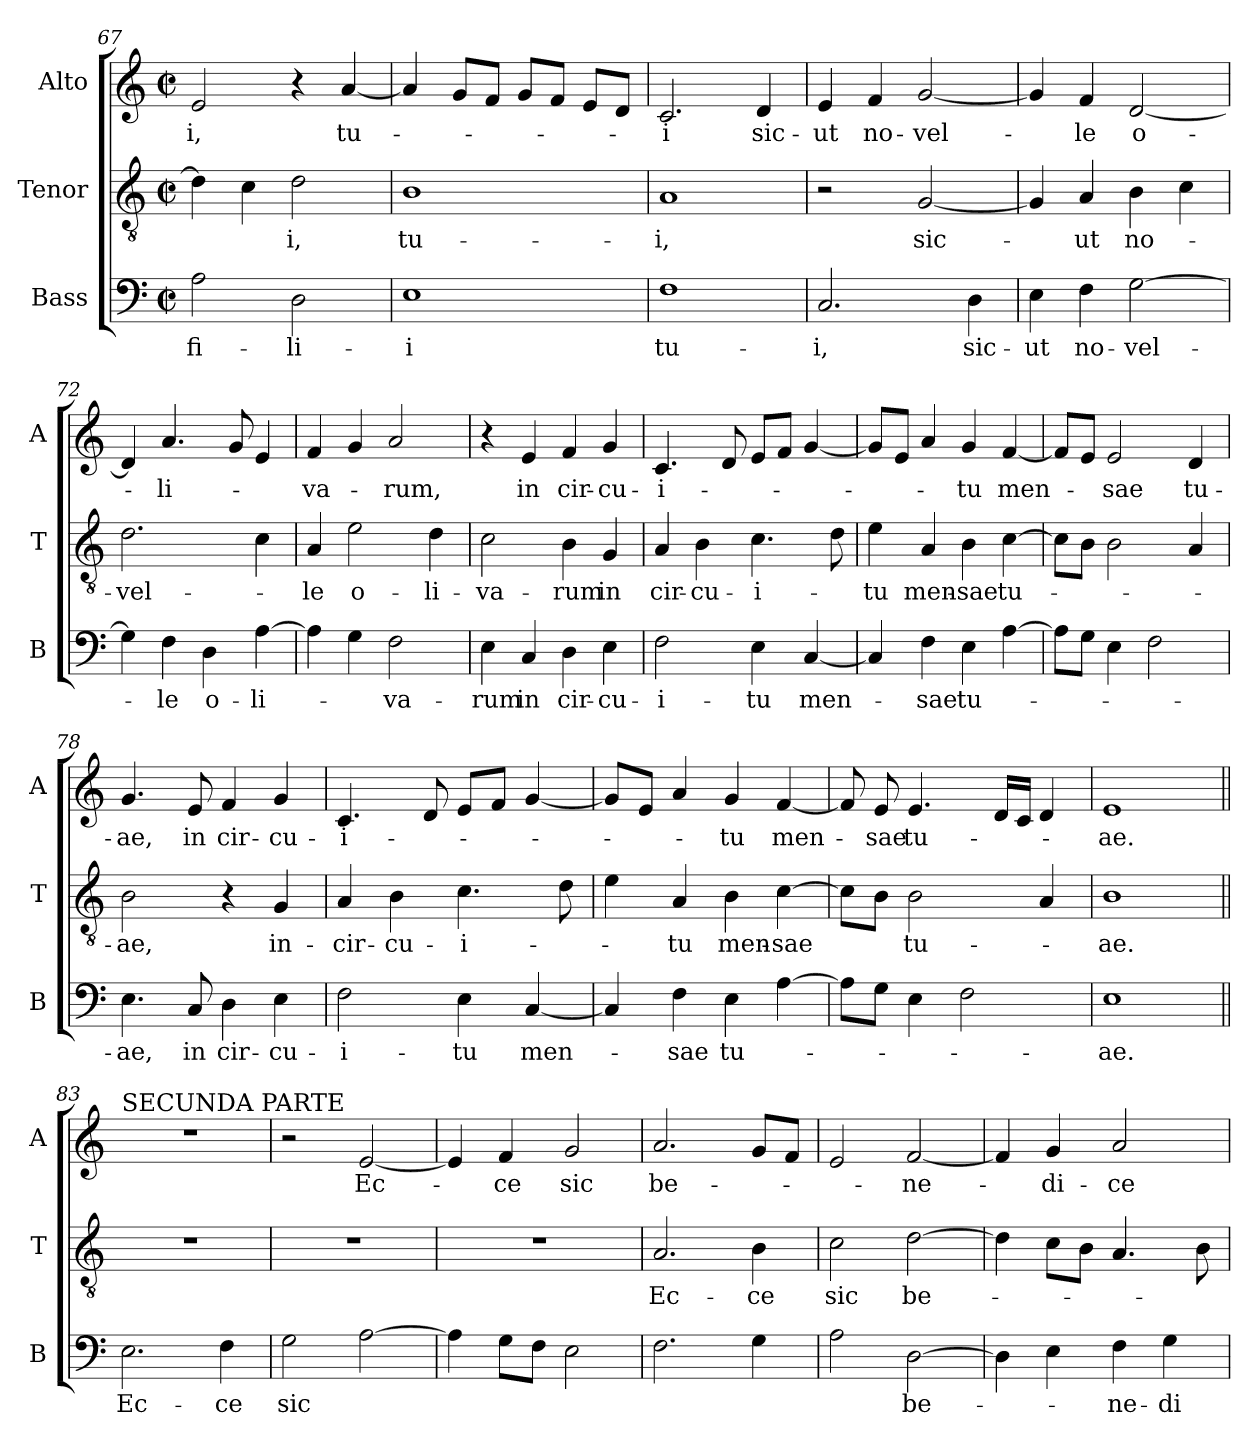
**kern	**text	**kern	**text	**kern	**text
*part3	*part3	*part2	*part2	*part1	*part1
*staff3	*staff3	*staff2	*staff2	*staff1	*staff1
*I"Bass	*	*I"Tenor	*	*I"Alto	*
*I'B	*	*I'T	*	*I'A	*
*clefF4	*	*clefGv2	*	*clefG2	*
*k[]	*	*k[]	*	*k[]	*
*C:	*	*C:	*	*C:	*
*M2/2	*	*M2/2	*	*M2/2	*
*met(c|)	*	*met(c|)	*	*met(c|)	*
=67	=67	=67	=67	=67	=67
!	!LO:LY:b	!	!	!	!LO:LY:b
2A\	fi-	4d\]	.	2e/	-i,
.	.	4c\	.	.	.
!	!LO:LY:b	!	!LO:LY:b	!	!
2D\	-li-	2d\	-i,	4r	.
!	!	!	!	!	!LO:LY:b
.	.	.	.	[4a/	tu-
=68	=68	=68	=68	=68	=68
!	!LO:LY:b	!	!LO:LY:b	!	!
1E	-i	1B	tu-	4a/]	.
.	.	.	.	8g/L	.
.	.	.	.	8f/J	.
.	.	.	.	8g/L	.
.	.	.	.	8f/J	.
.	.	.	.	8e/L	.
.	.	.	.	8d/J	.
=69	=69	=69	=69	=69	=69
!	!LO:LY:b	!	!LO:LY:b	!	!LO:LY:b
1F	tu-	1A	-i,	2.c/	-i
!	!	!	!	!	!LO:LY:b
.	.	.	.	4d/	sic-
=70	=70	=70	=70	=70	=70
!	!LO:LY:b	!	!	!	!LO:LY:b
2.C/	-i,	2r	.	4e/	-ut
!	!	!	!	!	!LO:LY:b
.	.	.	.	4f/	no-
!	!	!	!LO:LY:b	!	!LO:LY:b
.	.	[2G/	sic-	[2g/	-vel-
!	!LO:LY:b	!	!	!	!
4D\	sic-	.	.	.	.
=71	=71	=71	=71	=71	=71
!	!LO:LY:b	!	!	!	!
4E\	-ut	4G/]	.	4g/]	.
!	!LO:LY:b	!	!LO:LY:b	!	!LO:LY:b
4F\	no-	4A/	-ut	4f/	-le
!	!LO:LY:b	!	!LO:LY:b	!	!LO:LY:b
[2G\	-vel-	4B\	no-	[2d/	o-
.	.	4c\	.	.	.
!!LO:LB:g=z
=72	=72	=72	=72	=72	=72
!	!	!	!LO:LY:b	!	!
4G\]	.	2.d\	-vel-	4d/]	.
!	!LO:LY:b	!	!	!	!LO:LY:b
4F\	-le	.	.	4.a/	-li-
!	!LO:LY:b	!	!	!	!
4D\	o-	.	.	.	.
.	.	.	.	8g/	.
!	!LO:LY:b	!	!	!	!
[4A\	-li-	4c\	.	4e/	.
=73	=73	=73	=73	=73	=73
!	!	!	!LO:LY:b	!	!LO:LY:b
4A\]	.	4A/	-le	4f/	-va-
!	!	!	!LO:LY:b	!	!
4G\	.	2e\	o-	4g/	.
!	!LO:LY:b	!	!	!	!LO:LY:b
2F\	-va-	.	.	2a/	-rum,
!	!	!	!LO:LY:b	!	!
.	.	4d\	-li-	.	.
=74	=74	=74	=74	=74	=74
!	!LO:LY:b	!	!LO:LY:b	!	!
4E\	-rum	2c\	-va-	4r	.
!	!LO:LY:b	!	!	!	!LO:LY:b
4C/	in	.	.	4e/	in
!	!LO:LY:b	!	!LO:LY:b	!	!LO:LY:b
4D\	cir-	4B\	-rum	4f/	cir-
!	!LO:LY:b	!	!LO:LY:b	!	!LO:LY:b
4E\	-cu-	4G/	in	4g/	-cu-
=75	=75	=75	=75	=75	=75
!	!LO:LY:b	!	!LO:LY:b	!	!LO:LY:b
2F\	-i-	4A/	cir-	4.c/	-i-
!	!	!	!LO:LY:b	!	!
.	.	4B\	-cu-	.	.
.	.	.	.	8d/	.
!	!LO:LY:b	!	!LO:LY:b	!	!
4E\	-tu	4.c\	-i-	8e/L	.
.	.	.	.	8f/J	.
!	!LO:LY:b	!	!	!	!
[4C/	men-	.	.	[4g/	.
.	.	8d\	.	.	.
=76	=76	=76	=76	=76	=76
!	!	!	!LO:LY:b	!	!
4C/]	.	4e\	-tu	8g/L]	.
.	.	.	.	8e/J	.
!	!LO:LY:b	!	!LO:LY:b	!	!
4F\	-sae	4A/	men-	4a/	.
!	!LO:LY:b	!	!LO:LY:b	!	!LO:LY:b
4E\	tu-	4B\	-sae	4g/	-tu
!	!	!	!LO:LY:b	!	!LO:LY:b
[4A\	.	[4c\	tu-	[4f/	men-
!!LO:LB:g=z
=77	=77	=77	=77	=77	=77
8A\L]	.	8c\L]	.	8f/L]	.
8G\J	.	8B\J	.	8e/J	.
!	!	!	!	!	!LO:LY:b
4E\	.	2B\	.	2e/	-sae
2F\	.	.	.	.	.
!	!	!	!	!	!LO:LY:b
.	.	4A/	.	4d/	tu-
=78	=78	=78	=78	=78	=78
!	!LO:LY:b	!	!LO:LY:b	!	!LO:LY:b
4.E\	-ae,	2B\	-ae,	4.g/	-ae,
!	!LO:LY:b	!	!	!	!LO:LY:b
8C/	in	.	.	8e/	in
!	!LO:LY:b	!	!	!	!LO:LY:b
4D\	cir-	4r	.	4f/	cir-
!	!LO:LY:b	!	!LO:LY:b	!	!LO:LY:b
4E\	-cu-	4G/	in-	4g/	-cu-
=79	=79	=79	=79	=79	=79
!	!LO:LY:b	!	!LO:LY:b	!	!LO:LY:b
2F\	-i-	4A/	-cir-	4.c/	-i-
!	!	!	!LO:LY:b	!	!
.	.	4B\	-cu-	.	.
.	.	.	.	8d/	.
!	!LO:LY:b	!	!LO:LY:b	!	!
4E\	-tu	4.c\	-i-	8e/L	.
.	.	.	.	8f/J	.
!	!LO:LY:b	!	!	!	!
[4C/	men-	.	.	[4g/	.
.	.	8d\	.	.	.
=80	=80	=80	=80	=80	=80
4C/]	.	4e\	.	8g/L]	.
.	.	.	.	8e/J	.
!	!LO:LY:b	!	!LO:LY:b	!	!
4F\	-sae	4A/	-tu	4a/	.
!	!LO:LY:b	!	!LO:LY:b	!	!LO:LY:b
4E\	tu-	4B\	men-	4g/	-tu
!	!	!	!LO:LY:b	!	!LO:LY:b
[4A\	.	[4c\	-sae	[4f/	men-
=81	=81	=81	=81	=81	=81
8A\L]	.	8c\L]	.	8f/]	.
!	!	!	!	!	!LO:LY:b
8G\J	.	8B\J	.	8e/	-sae
!	!	!	!LO:LY:b	!	!LO:LY:b
4E\	.	2B\	tu-	4.e/	tu-
2F\	.	.	.	.	.
.	.	.	.	16d/LL	.
.	.	.	.	16c/JJ	.
.	.	4A/	.	4d/	.
=82	=82	=82	=82	=82	=82
!	!LO:LY:b	!	!LO:LY:b	!	!LO:LY:b
1E	-ae.	1B	-ae.	1e	-ae.
!!LO:LB:g=z
=83||	=83||	=83||	=83||	=83||	=83||
!	!	!	!	!LO:TX:a:t=SECUNDA PARTE	!
!	!LO:LY:b	!	!	!	!
2.E\	Ec-	1r	.	1r	.
!	!LO:LY:b	!	!	!	!
4F\	-ce	.	.	.	.
=84	=84	=84	=84	=84	=84
!	!LO:LY:b	!	!	!	!
2G\	sic	1r	.	2r	.
!	!	!	!	!	!LO:LY:b
[2A\	.	.	.	[2e/	Ec-
=85	=85	=85	=85	=85	=85
4A\]	.	1r	.	4e/]	.
!	!	!	!	!	!LO:LY:b
8G\L	.	.	.	4f/	-ce
8F\J	.	.	.	.	.
!	!	!	!	!	!LO:LY:b
2E\	.	.	.	2g/	sic
=86	=86	=86	=86	=86	=86
!	!	!	!LO:LY:b	!	!LO:LY:b
2.F\	.	2.A/	Ec-	2.a/	be-
!	!	!	!LO:LY:b	!	!
4G\	.	4B\	-ce	8g/L	.
.	.	.	.	8f/J	.
=87	=87	=87	=87	=87	=87
!	!	!	!LO:LY:b	!	!
2A\	.	2c\	sic	2e/	.
!	!LO:LY:b	!	!LO:LY:b	!	!LO:LY:b
[2D\	be-	[2d\	be-	[2f/	-ne-
=88	=88	=88	=88	=88	=88
4D\]	.	4d\]	.	4f/]	.
!	!	!	!	!	!LO:LY:b
4E\	.	8c\L	.	4g/	-di-
.	.	8B\J	.	.	.
!	!LO:LY:b	!	!	!	!LO:LY:b
4F\	-ne-	4.A/	.	2a/	-ce-
!	!LO:LY:b	!	!	!	!
4G\	-di-	.	.	.	.
.	.	8B\	.	.	.
=	=	=	=	=	=
*-	*-	*-	*-	*-	*-
